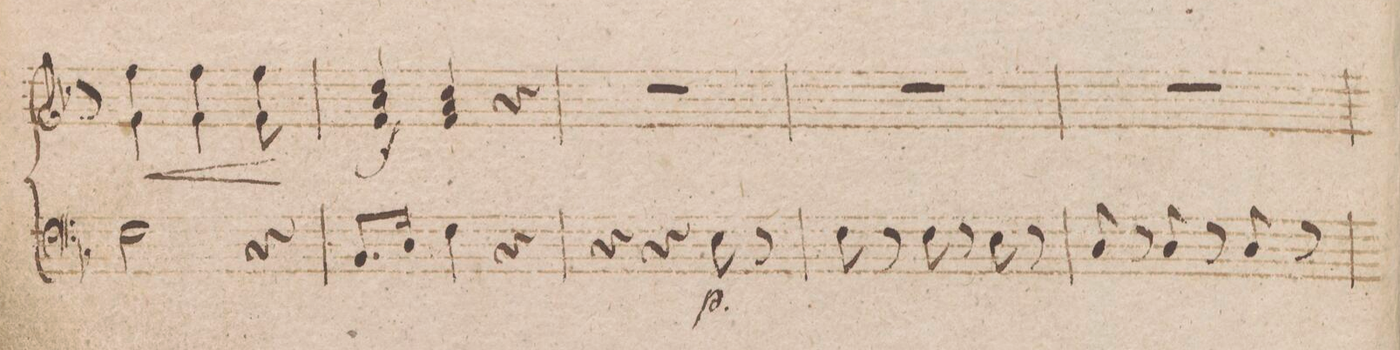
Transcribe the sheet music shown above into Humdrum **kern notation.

**kern
*I"Organo.
*clefF4
*k[b-]
*M3/4
2F\
4r
=15
8.BB-/L
16D/Jk
4F\
4r
=16
4r
4r
8E\
8r
=17
8F\
8r
8F\
8r
8E\
8r
=18
8D/
8r
8D/
8r
8D/
8r
=19
*-
